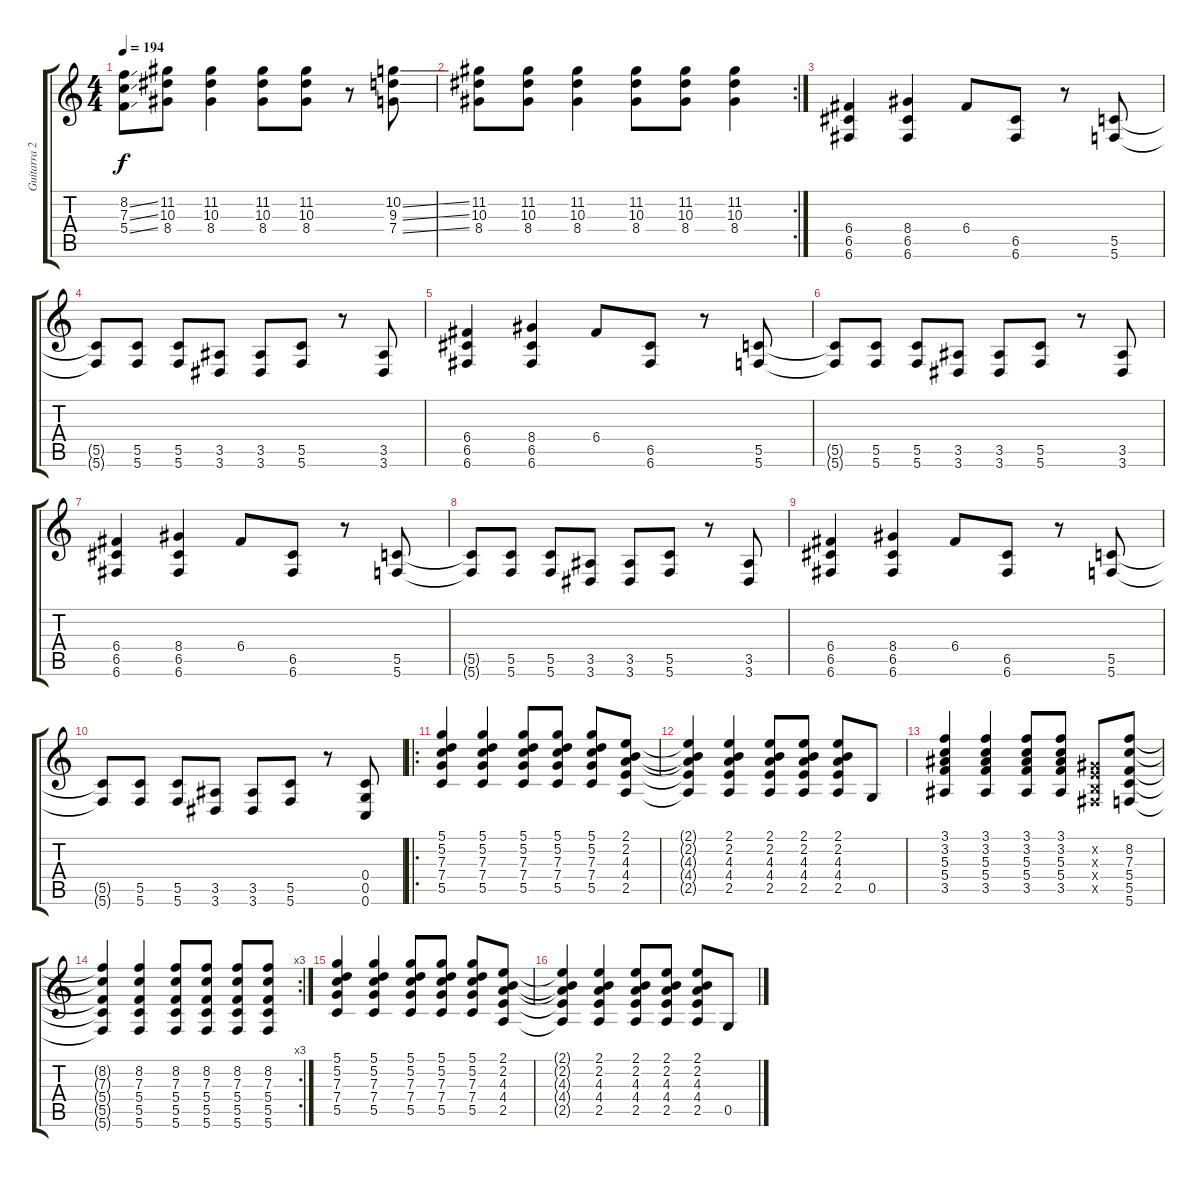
\track ("Guitarra 2" "Guitarra 2") {instrument distortionguitar}
\staff {score tabs}
\tuning (D4 A3 F3 C3 G2 C2) {hide}
\ts (4 4)
\tempo 194
\clef g2
\ks c
(8.2{ss} 7.3{ss} 5.4{ss}).8{dy f} (11.2 10.3 8.4).8 (11.2 10.3 8.4).4 (11.2 10.3 8.4).8 (11.2 10.3 8.4).8 r.8 (10.2{ss} 9.3{ss} 7.4{ss}).8 |
\rc 2
(11.2 10.3 8.4).8 (11.2 10.3 8.4).8 (11.2 10.3 8.4).4 (11.2 10.3 8.4).8 (11.2 10.3 8.4).8 (11.2 10.3 8.4).4 |
(6.4 6.5 6.6).4 (8.4 6.5 6.6).4 6.4.8 (6.5 6.6).8 r.8 (5.5 5.6).8 |
(5.5{t} 5.6{t}).8 (5.5 5.6).8 (5.5 5.6).8 (3.5 3.6).8 (3.5 3.6).8 (5.5 5.6).8 r.8 (3.5 3.6).8 |
(6.4 6.5 6.6).4 (8.4 6.5 6.6).4 6.4.8 (6.5 6.6).8 r.8 (5.5 5.6).8 |
(5.5{t} 5.6{t}).8 (5.5 5.6).8 (5.5 5.6).8 (3.5 3.6).8 (3.5 3.6).8 (5.5 5.6).8 r.8 (3.5 3.6).8 |
(6.4 6.5 6.6).4 (8.4 6.5 6.6).4 6.4.8 (6.5 6.6).8 r.8 (5.5 5.6).8 |
(5.5{t} 5.6{t}).8 (5.5 5.6).8 (5.5 5.6).8 (3.5 3.6).8 (3.5 3.6).8 (5.5 5.6).8 r.8 (3.5 3.6).8 |
(6.4 6.5 6.6).4 (8.4 6.5 6.6).4 6.4.8 (6.5 6.6).8 r.8 (5.5 5.6).8 |
(5.5{t} 5.6{t}).8 (5.5 5.6).8 (5.5 5.6).8 (3.5 3.6).8 (3.5 3.6).8 (5.5 5.6).8 r.8 (0.4 0.5 0.6).8 |
\ro
(5.1 5.2 7.3 7.4 5.5).4 (5.1 5.2 7.3 7.4 5.5).4 (5.1 5.2 7.3 7.4 5.5).8 (5.1 5.2 7.3 7.4 5.5).8 (5.1 5.2 7.3 7.4 5.5).8 (2.1 2.2 4.3 4.4 2.5).8 |
(2.1{t} 2.2{t} 4.3{t} 4.4{t} 2.5{t}).4 (2.1 2.2 4.3 4.4 2.5).4 (2.1 2.2 4.3 4.4 2.5).8 (2.1 2.2 4.3 4.4 2.5).8 (2.1 2.2 4.3 4.4 2.5).8 0.5.8 |
(3.1 3.2 5.3 5.4 3.5).4 (3.1 3.2 5.3 5.4 3.5).4 (3.1 3.2 5.3 5.4 3.5).8 (3.1 3.2 5.3 5.4 3.5).8 (-1.2{x} -1.3{x} -1.4{x} -1.5{x}).8 (8.2 7.3 5.4 5.5 5.6).8 |
\rc 3
(8.2{t} 7.3{t} 5.4{t} 5.5{t} 5.6{t}).4 (8.2 7.3 5.4 5.5 5.6).4 (8.2 7.3 5.4 5.5 5.6).8 (8.2 7.3 5.4 5.5 5.6).8 (8.2 7.3 5.4 5.5 5.6).8 (8.2 7.3 5.4 5.5 5.6).8 |
(5.1 5.2 7.3 7.4 5.5).4 (5.1 5.2 7.3 7.4 5.5).4 (5.1 5.2 7.3 7.4 5.5).8 (5.1 5.2 7.3 7.4 5.5).8 (5.1 5.2 7.3 7.4 5.5).8 (2.1 2.2 4.3 4.4 2.5).8 |
(2.1{t} 2.2{t} 4.3{t} 4.4{t} 2.5{t}).4 (2.1 2.2 4.3 4.4 2.5).4 (2.1 2.2 4.3 4.4 2.5).8 (2.1 2.2 4.3 4.4 2.5).8 (2.1 2.2 4.3 4.4 2.5).8 0.5.8
